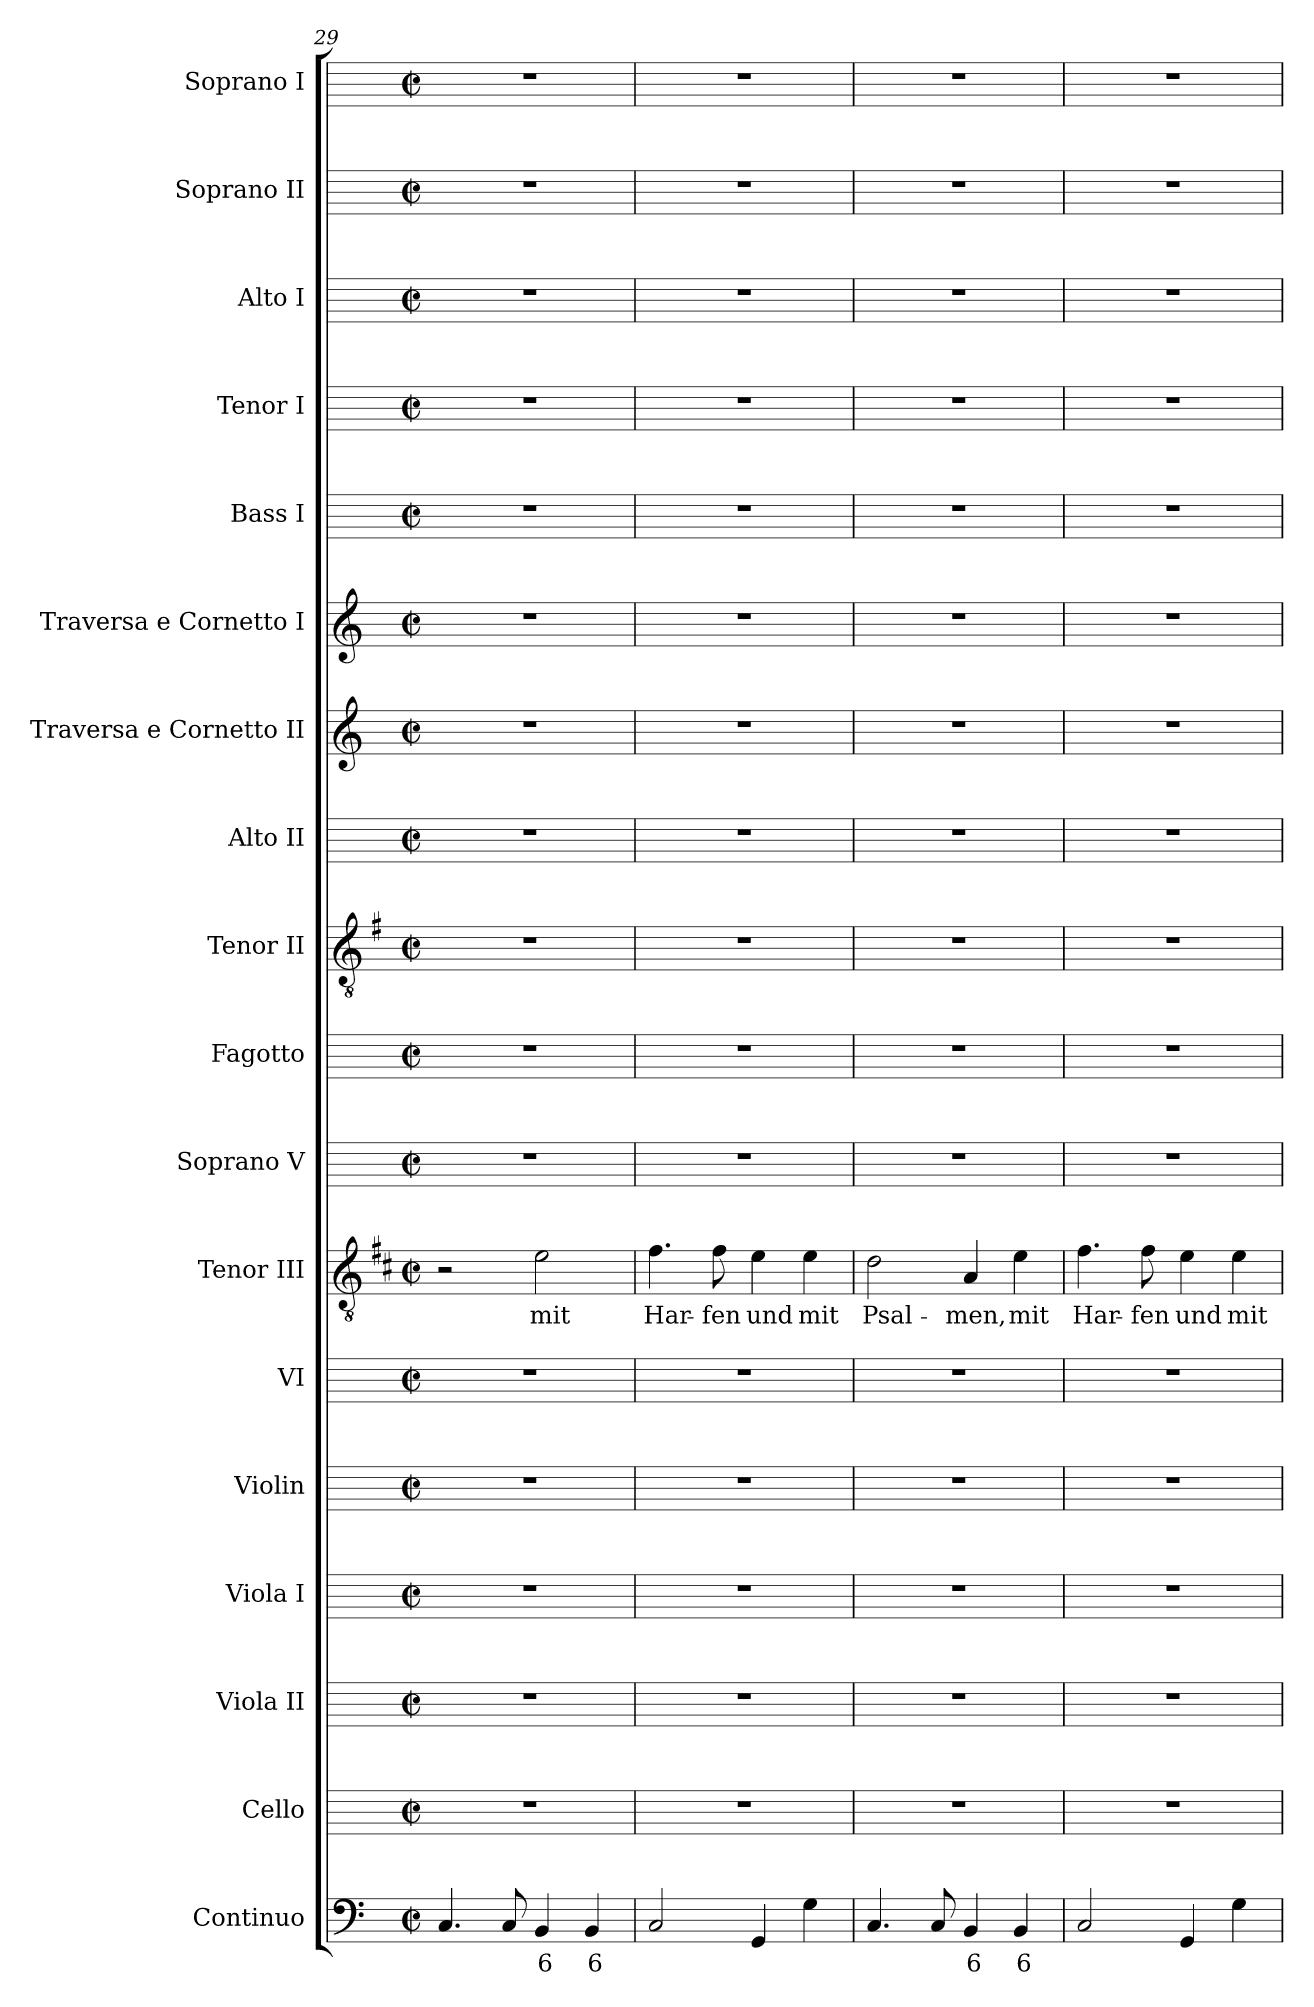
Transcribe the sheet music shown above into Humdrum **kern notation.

**kern	**text	**kern	**kern	**kern	**kern	**kern	**kern	**text	**kern	**kern	**kern	**kern	**kern	**kern	**kern	**kern	**kern	**kern	**kern
*part18	*part18	*part17	*part16	*part15	*part14	*part13	*part12	*part12	*part11	*part10	*part9	*part8	*part7	*part6	*part5	*part4	*part3	*part2	*part1
*staff18	*staff18	*staff17	*staff16	*staff15	*staff14	*staff13	*staff12	*staff12	*staff11	*staff10	*staff9	*staff8	*staff7	*staff6	*staff5	*staff4	*staff3	*staff2	*staff1
*I"Continuo	*	*I"Cello	*I"Viola II	*I"Viola I	*I"Violin	*I"VI	*I"Tenor III	*	*I"Soprano V	*I"Fagotto	*I"Tenor II	*I"Alto II	*I"Traversa e  Cornetto II	*I"Traversa e  Cornetto I	*I"Bass I	*I"Tenor I	*I"Alto I	*I"Soprano II	*I"Soprano I
*	*	*	*I'Va II	*I'Va I	*I'Vn	*	*I'T	*	*I'S	*	*I'T	*I'A	*	*	*I'B	*I'T	*I'A	*I'S	*I'S
*clefF4	*	*	*	*	*	*	*clefGv2	*	*	*	*clefGv2	*	*clefG2	*clefG2	*	*	*	*	*
*	*	*	*	*	*	*	*ITrd1c2	*	*ITrd1c2	*	*ITrd4c7	*ITrd4c7	*	*	*	*	*	*	*
*k[]	*	*	*	*	*	*	*k[]	*	*	*	*k[]	*	*k[]	*k[]	*	*	*	*	*
*C:	*	*	*	*	*	*	*C:	*	*	*	*C:	*	*C:	*C:	*	*	*	*	*
*M2/2	*	*M2/2	*M2/2	*M2/2	*M2/2	*M2/2	*M2/2	*	*M2/2	*M2/2	*M2/2	*M2/2	*M2/2	*M2/2	*M2/2	*M2/2	*M2/2	*M2/2	*M2/2
*met(c|)	*	*met(c|)	*met(c|)	*met(c|)	*met(c|)	*met(c|)	*met(c|)	*	*met(c|)	*met(c|)	*met(c|)	*met(c|)	*met(c|)	*met(c|)	*met(c|)	*met(c|)	*met(c|)	*met(c|)	*met(c|)
=29	=29	=29	=29	=29	=29	=29	=29	=29	=29	=29	=29	=29	=29	=29	=29	=29	=29	=29	=29
4.C	.	1r	1r	1r	1r	1r	2r	.	1r	1r	1r	1r	1r	1r	1r	1r	1r	1r	1r
8C	.	.	.	.	.	.	.	.	.	.	.	.	.	.	.	.	.	.	.
!	!LO:LY:b	!	!	!	!	!	!	!LO:LY:b	!	!	!	!	!	!	!	!	!	!	!
4BB	6	.	.	.	.	.	2d	mit	.	.	.	.	.	.	.	.	.	.	.
!	!LO:LY:b	!	!	!	!	!	!	!	!	!	!	!	!	!	!	!	!	!	!
4BB	6	.	.	.	.	.	.	.	.	.	.	.	.	.	.	.	.	.	.
=30	=30	=30	=30	=30	=30	=30	=30	=30	=30	=30	=30	=30	=30	=30	=30	=30	=30	=30	=30
!	!	!	!	!	!	!	!	!LO:LY:b	!	!	!	!	!	!	!	!	!	!	!
2C	.	1r	1r	1r	1r	1r	4.e	Har-	1r	1r	1r	1r	1r	1r	1r	1r	1r	1r	1r
!	!	!	!	!	!	!	!	!LO:LY:b	!	!	!	!	!	!	!	!	!	!	!
.	.	.	.	.	.	.	8e	-fen	.	.	.	.	.	.	.	.	.	.	.
!	!	!	!	!	!	!	!	!LO:LY:b	!	!	!	!	!	!	!	!	!	!	!
4GG	.	.	.	.	.	.	4d	und	.	.	.	.	.	.	.	.	.	.	.
!	!	!	!	!	!	!	!	!LO:LY:b	!	!	!	!	!	!	!	!	!	!	!
4G	.	.	.	.	.	.	4d	mit	.	.	.	.	.	.	.	.	.	.	.
=31	=31	=31	=31	=31	=31	=31	=31	=31	=31	=31	=31	=31	=31	=31	=31	=31	=31	=31	=31
!	!	!	!	!	!	!	!	!LO:LY:b	!	!	!	!	!	!	!	!	!	!	!
4.C	.	1r	1r	1r	1r	1r	2c	Psal-	1r	1r	1r	1r	1r	1r	1r	1r	1r	1r	1r
8C	.	.	.	.	.	.	.	.	.	.	.	.	.	.	.	.	.	.	.
!	!LO:LY:b	!	!	!	!	!	!	!LO:LY:b	!	!	!	!	!	!	!	!	!	!	!
4BB	6	.	.	.	.	.	4G	-men,	.	.	.	.	.	.	.	.	.	.	.
!	!LO:LY:b	!	!	!	!	!	!	!LO:LY:b	!	!	!	!	!	!	!	!	!	!	!
4BB	6	.	.	.	.	.	4d	mit	.	.	.	.	.	.	.	.	.	.	.
=32	=32	=32	=32	=32	=32	=32	=32	=32	=32	=32	=32	=32	=32	=32	=32	=32	=32	=32	=32
!	!	!	!	!	!	!	!	!LO:LY:b	!	!	!	!	!	!	!	!	!	!	!
2C	.	1r	1r	1r	1r	1r	4.e	Har-	1r	1r	1r	1r	1r	1r	1r	1r	1r	1r	1r
!	!	!	!	!	!	!	!	!LO:LY:b	!	!	!	!	!	!	!	!	!	!	!
.	.	.	.	.	.	.	8e	-fen	.	.	.	.	.	.	.	.	.	.	.
!	!	!	!	!	!	!	!	!LO:LY:b	!	!	!	!	!	!	!	!	!	!	!
4GG	.	.	.	.	.	.	4d	und	.	.	.	.	.	.	.	.	.	.	.
!	!	!	!	!	!	!	!	!LO:LY:b	!	!	!	!	!	!	!	!	!	!	!
4G	.	.	.	.	.	.	4d	mit	.	.	.	.	.	.	.	.	.	.	.
=	=	=	=	=	=	=	=	=	=	=	=	=	=	=	=	=	=	=	=
*-	*-	*-	*-	*-	*-	*-	*-	*-	*-	*-	*-	*-	*-	*-	*-	*-	*-	*-	*-
